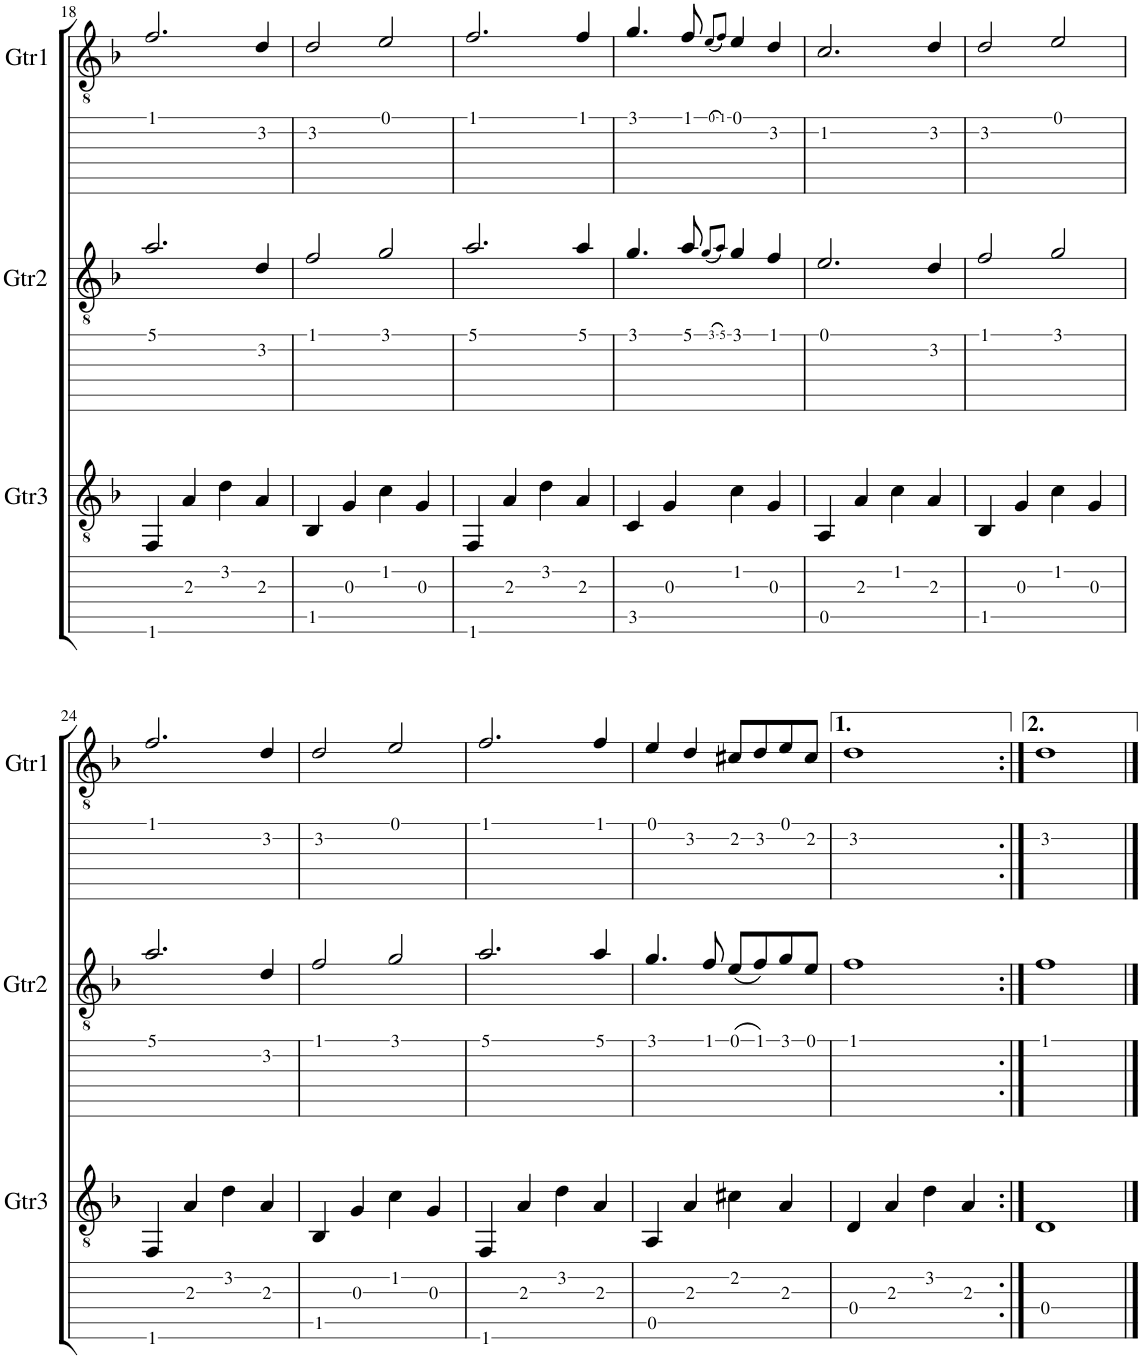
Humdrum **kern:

**kern	**kern	**kern	**kern	**kern	**kern
*part6	*part5	*part4	*part3	*part2	*part1
*staff6	*staff5	*staff4	*staff3	*staff2	*staff1
*I"Classical Guitar [Tablature]	*I"Guitar3	*I"Classical Guitar [Tablature]	*I"Guitar2	*I"Classical Guitar [Tablature]	*I"Guitar1
*	*I'Gtr3	*	*I'Gtr2	*	*I'Gtr1
!!LO:PB:g=z
*	*clefGv2	*	*clefGv2	*	*clefGv2
*k[b-]	*k[b-]	*k[b-]	*k[b-]	*k[b-]	*k[b-]
*M2/2	*M2/2	*M2/2	*M2/2	*M2/2	*M2/2
*met(c|)	*met(c|)	*met(c|)	*met(c|)	*met(c|)	*met(c|)
=18	=18	=18	=18	=18	=18
4FF	4FF/	2.a	2.a/	2.f	2.f/
4A	4A/	.	.	.	.
4d	4d\	.	.	.	.
4A	4A/	4d	4d/	4d	4d/
=19	=19	=19	=19	=19	=19
4BB-	4BB-/	2f	2f/	2d	2d/
4G	4G/	.	.	.	.
4c	4c\	2g	2g/	2e	2e/
4G	4G/	.	.	.	.
=20	=20	=20	=20	=20	=20
4FF	4FF/	2.a	2.a/	2.f	2.f/
4A	4A/	.	.	.	.
4d	4d\	.	.	.	.
4A	4A/	4a	4a/	4f	4f/
=21	=21	=21	=21	=21	=21
4C	4C/	4.g	4.g/	4.g	4.g/
4G	4G/	.	.	.	.
.	.	8a	8a/	8f	8f/
.	.	(qg	(8qg/L	(qe	(8qe/L
.	.	qa)	8qa/J)	qf)	8qf/J)
4c	4c\	4g	4g/	4e	4e/
4G	4G/	4f	4f/	4d	4d/
=22	=22	=22	=22	=22	=22
4AA	4AA/	2.e	2.e/	2.c	2.c/
4A	4A/	.	.	.	.
4c	4c\	.	.	.	.
4A	4A/	4d	4d/	4d	4d/
=23	=23	=23	=23	=23	=23
4BB-	4BB-/	2f	2f/	2d	2d/
4G	4G/	.	.	.	.
4c	4c\	2g	2g/	2e	2e/
4G	4G/	.	.	.	.
!!LO:LB:g=z
=24	=24	=24	=24	=24	=24
4FF	4FF/	2.a	2.a/	2.f	2.f/
4A	4A/	.	.	.	.
4d	4d\	.	.	.	.
4A	4A/	4d	4d/	4d	4d/
=25	=25	=25	=25	=25	=25
4BB-	4BB-/	2f	2f/	2d	2d/
4G	4G/	.	.	.	.
4c	4c\	2g	2g/	2e	2e/
4G	4G/	.	.	.	.
=26	=26	=26	=26	=26	=26
4FF	4FF/	2.a	2.a/	2.f	2.f/
4A	4A/	.	.	.	.
4d	4d\	.	.	.	.
4A	4A/	4a	4a/	4f	4f/
=27	=27	=27	=27	=27	=27
4AA	4AA/	4.g	4.g/	4e	4e/
4A	4A/	.	.	4d	4d/
.	.	8f	8f/	.	.
4c#	4c#X\	(8eL	(8e/L	8c#L	8c#X/L
.	.	8f)	8f/)	8d	8d/
4A	4A/	8g	8g/	8e	8e/
.	.	8eJ	8e/J	8c#J	8c#/J
=28	=28	=28	=28	=28	=28
4D	4D/	1f	1f	1d	1d
4A	4A/	.	.	.	.
4d	4d\	.	.	.	.
4A	4A/	.	.	.	.
=29:|!	=29:|!	=29:|!	=29:|!	=29:|!	=29:|!
1D	1D	1f	1f	1d	1d
==	==	==	==	==	==
*-	*-	*-	*-	*-	*-
